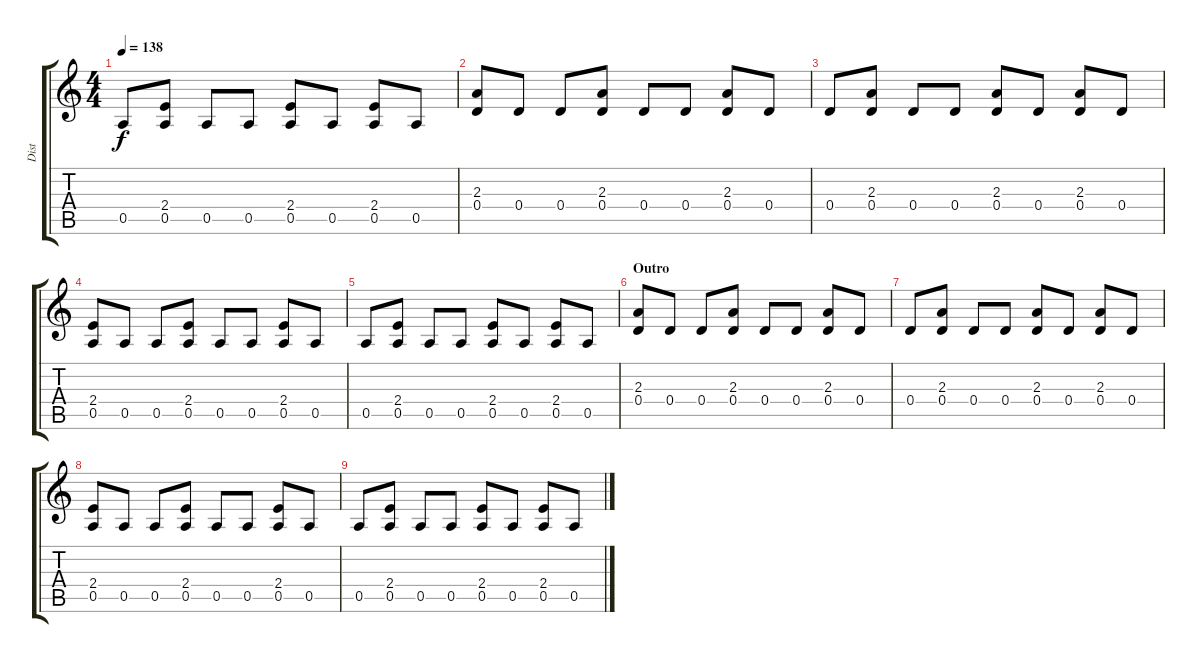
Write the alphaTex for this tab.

\track ("Dist" "Dist") {instrument overdrivenguitar}
\staff {score tabs}
\tuning (E4 B3 G3 D3 A2 E2) {hide}
\ts (4 4)
\tempo 138
\clef g2
\ks c
0.5.8{dy f} (2.4 0.5).8 0.5.8 0.5.8 (2.4 0.5).8 0.5.8 (2.4 0.5).8 0.5.8 |
(2.3 0.4).8 0.4.8 0.4.8 (2.3 0.4).8 0.4.8 0.4.8 (2.3 0.4).8 0.4.8 |
0.4.8 (2.3 0.4).8 0.4.8 0.4.8 (2.3 0.4).8 0.4.8 (2.3 0.4).8 0.4.8 |
(2.4 0.5).8 0.5.8 0.5.8 (2.4 0.5).8 0.5.8 0.5.8 (2.4 0.5).8 0.5.8 |
0.5.8{volume 9} (2.4 0.5).8 0.5.8 0.5.8 (2.4 0.5).8 0.5.8 (2.4 0.5).8 0.5.8 |
\section ("" "Outro")
(2.3 0.4).8{volume 6} 0.4.8 0.4.8 (2.3 0.4).8 0.4.8 0.4.8 (2.3 0.4).8 0.4.8 |
0.4.8{volume 3} (2.3 0.4).8 0.4.8 0.4.8 (2.3 0.4).8 0.4.8 (2.3 0.4).8 0.4.8 |
(2.4 0.5).8{volume 1} 0.5.8 0.5.8 (2.4 0.5).8 0.5.8 0.5.8 (2.4 0.5).8 0.5.8 |
0.5.8{volume 0} (2.4 0.5).8 0.5.8 0.5.8 (2.4 0.5).8 0.5.8 (2.4 0.5).8 0.5.8
